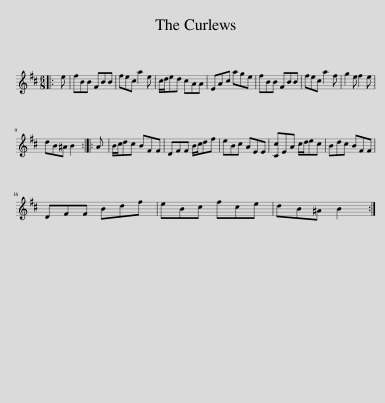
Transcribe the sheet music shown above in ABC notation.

X:1
L:1/8
M:6/8
I:linebreak $
K:Bmin
V:1 treble
V:1
|: e | fBB FBB | fec a2 e | c/d/ed cAA | EAc age | %5
 fBB FBB | fec a2 f | g2 e f2 e |$ dB^A B2 :: A | %10
 B/c/dc BFF | DFF B/c/df | eBc AEE | [Cc]EA c/d/ec | Bdc BFF |$ %15
 DFF Bdf | eBc fce | dB^A B2 :| %18
